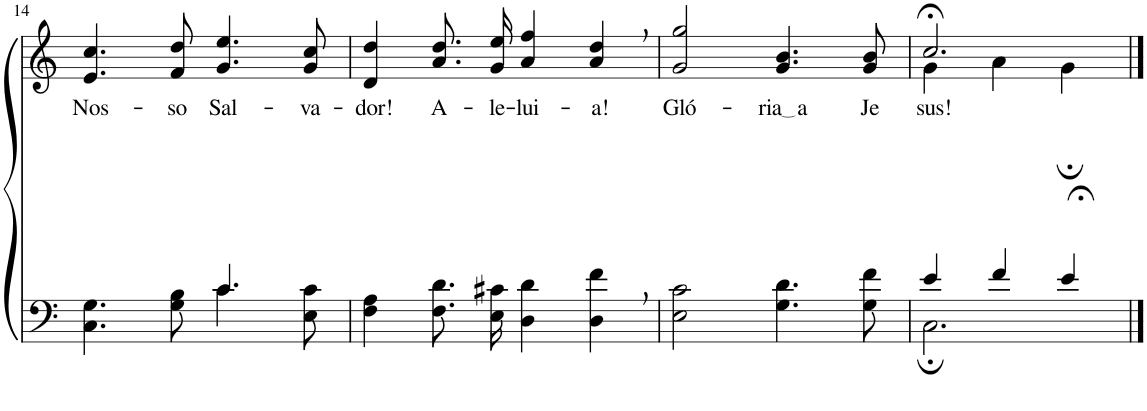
**kern	**kern	**text
*part2	*part1	*part1
*staff2	*staff1	*staff1
*I"Parte III e IV	*I"Parte I e II	*
!!LO:PB:g=z
*clefF4	*clefG2	*
*Trd2c3	*Trd2c3	*
*k[]	*k[]	*
*M4/4	*M4/4	*
=14	=14	=14
*^	*	*
!	!	!	!LO:LY:b
2ryy	4.C\ 4.G\	4.e/ 4.cc/	Nos-
!	!	!	!LO:LY:b
.	8G\ 8B\	8f/ 8dd/	-so
!	!	!	!LO:LY:b
4.c/	4.c\	4.g/ 4.ee/	Sal-
!	!	!	!LO:LY:b
8ryy	8E\ 8c\	8g/ 8cc/	-va-
=15	=15	=15	=15
!	!	!	!LO:LY:b
*v	*v	*	*
4F\ 4A\	4d/ 4dd/	-dor!
!	!	!LO:LY:b
8.F\ 8.d\L	8.a\ 8.dd\L	A-
!	!	!LO:LY:b
16E\ 16c#X\Jk	16g\ 16ee\Jk	-le-
!	!	!LO:LY:b
4D\ 4d\	4a/ 4ff/	-lui-
!	!	!LO:LY:b
4D\, 4f\,	4a/, 4dd/,	-a!
=16	=16	=16
!	!	!LO:LY:b
2E\ 2c\	2g/ 2gg/	Gló-
!	!	!LO:LY:b
4.G\ 4.d\	4.g/ 4.b/	ria a
!	!	!LO:LY:b
8G\ 8f\	8g/ 8b/	Je-
=17	=17	=17
*^	*^	*
!	!	!	!	!LO:LY:b
4e/	2.C;\	2.cc;</	4g\	-sus!
4f/	.	.	4a\	.
4e;</	.	.	4g;\	.
*v	*v	*	*	*
*	*v	*v	*
==	==	==
*-	*-	*-
